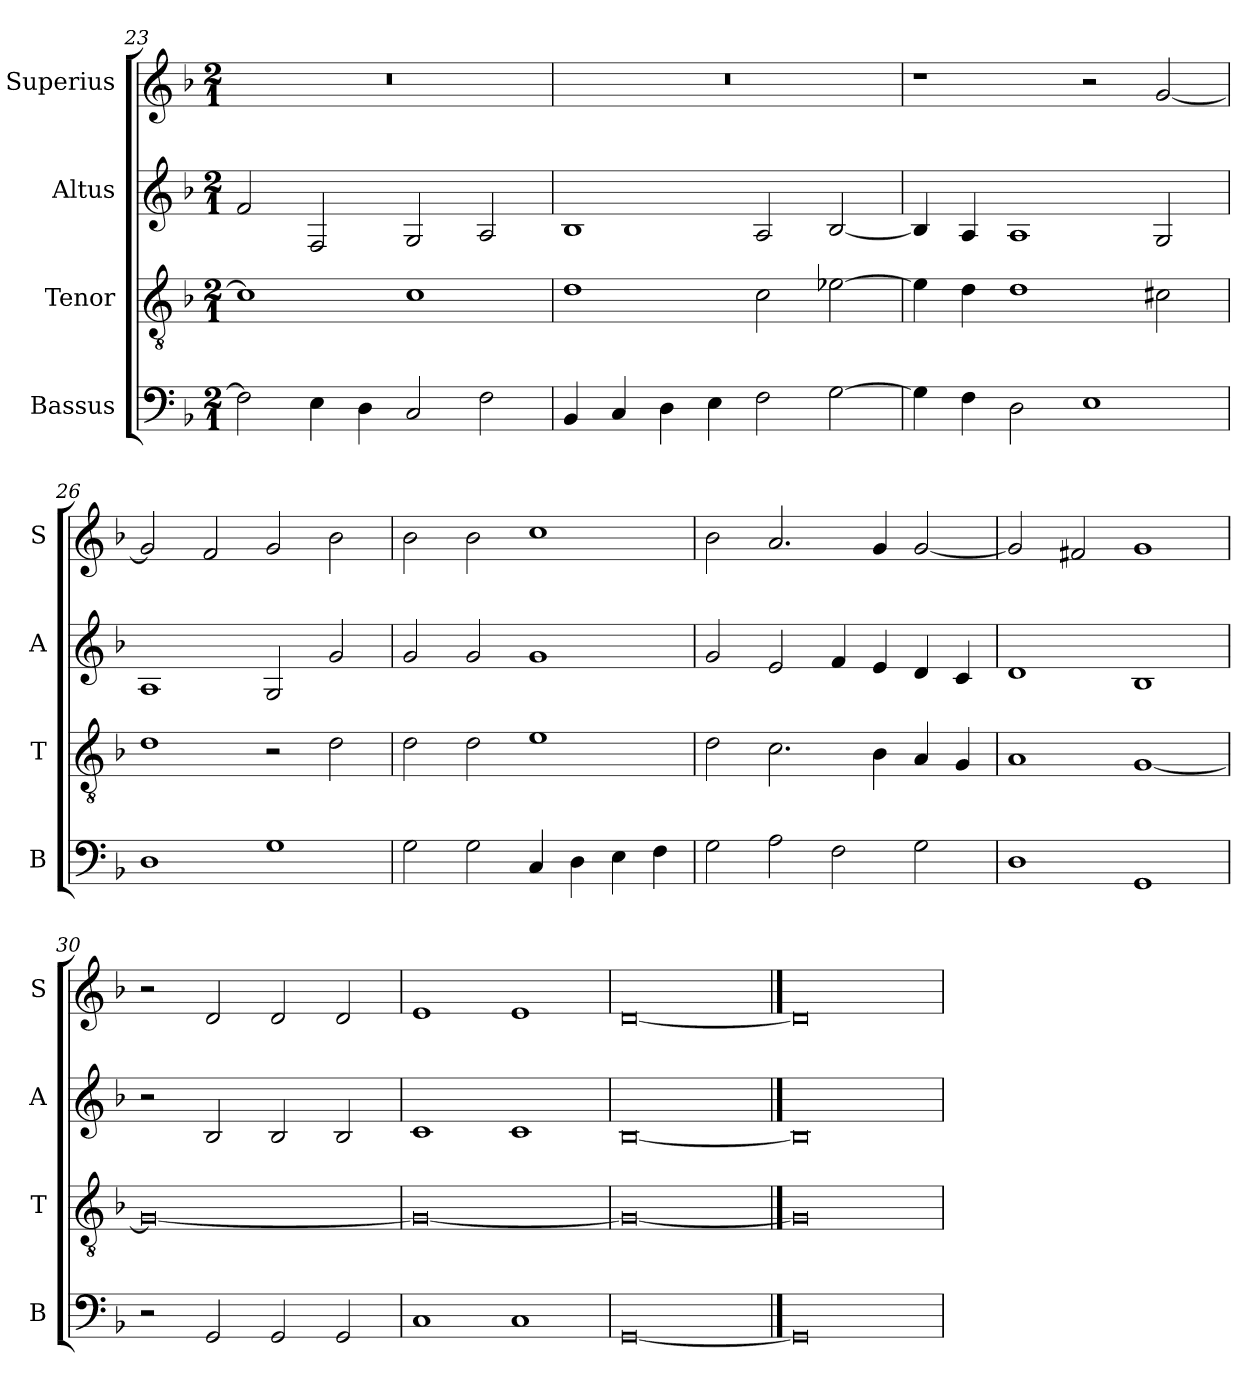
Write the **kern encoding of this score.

**kern	**kern	**kern	**kern
*part4	*part3	*part2	*part1
*staff4	*staff3	*staff2	*staff1
*I"Bassus	*I"Tenor	*I"Altus	*I"Superius
*I'B	*I'T	*I'A	*I'S
*clefF4	*clefGv2	*clefG2	*clefG2
*k[b-]	*k[b-]	*k[b-]	*k[b-]
*F:	*F:	*F:	*F:
*M2/1	*M2/1	*M2/1	*M2/1
=23	=23	=23	=23
2F]	1c]	2f	0r
4E	.	2F	.
4D	.	.	.
2C	1c	2G	.
2F	.	2A	.
=24	=24	=24	=24
4BB-	1d	1B-	0r
4C	.	.	.
4D	.	.	.
4E	.	.	.
2F	2c	2A	.
[2G	[2e-X	[2B-	.
=25	=25	=25	=25
4G]	4e-]	4B-]	1r
4F	4d	4A	.
2D	1d	1A	.
1E	.	.	2r
.	2c#X	2G	[2g
=26	=26	=26	=26
1D	1d	1A	2g]
.	.	.	2f
1G	2r	2G	2g
.	2d	2g	2b-
=27	=27	=27	=27
2G	2d	2g	2b-
2G	2d	2g	2b-
4C	1e	1g	1cc
4D	.	.	.
4E	.	.	.
4F	.	.	.
=28	=28	=28	=28
2G	2d	2g	2b-
2A	2.c	2e	2.a
2F	.	4f	.
.	4B-	4e	4g
2G	4A	4d	[2g
.	4G	4c	.
=29	=29	=29	=29
1D	1A	1d	2g]
.	.	.	2f#X
1GG	[1G	1B-	1g
=30	=30	=30	=30
2r	0G_	2r	2r
2GG	.	2B-	2d
2GG	.	2B-	2d
2GG	.	2B-	2d
=31	=31	=31	=31
1C	0G_	1c	1e
1C	.	1c	1e
=32	=32	=32	=32
[0GG	0G_	[0B-	[0d
==33	==33	==33	==33
0GG]	0G]	0B-]	0d]
=	=	=	=
*-	*-	*-	*-
